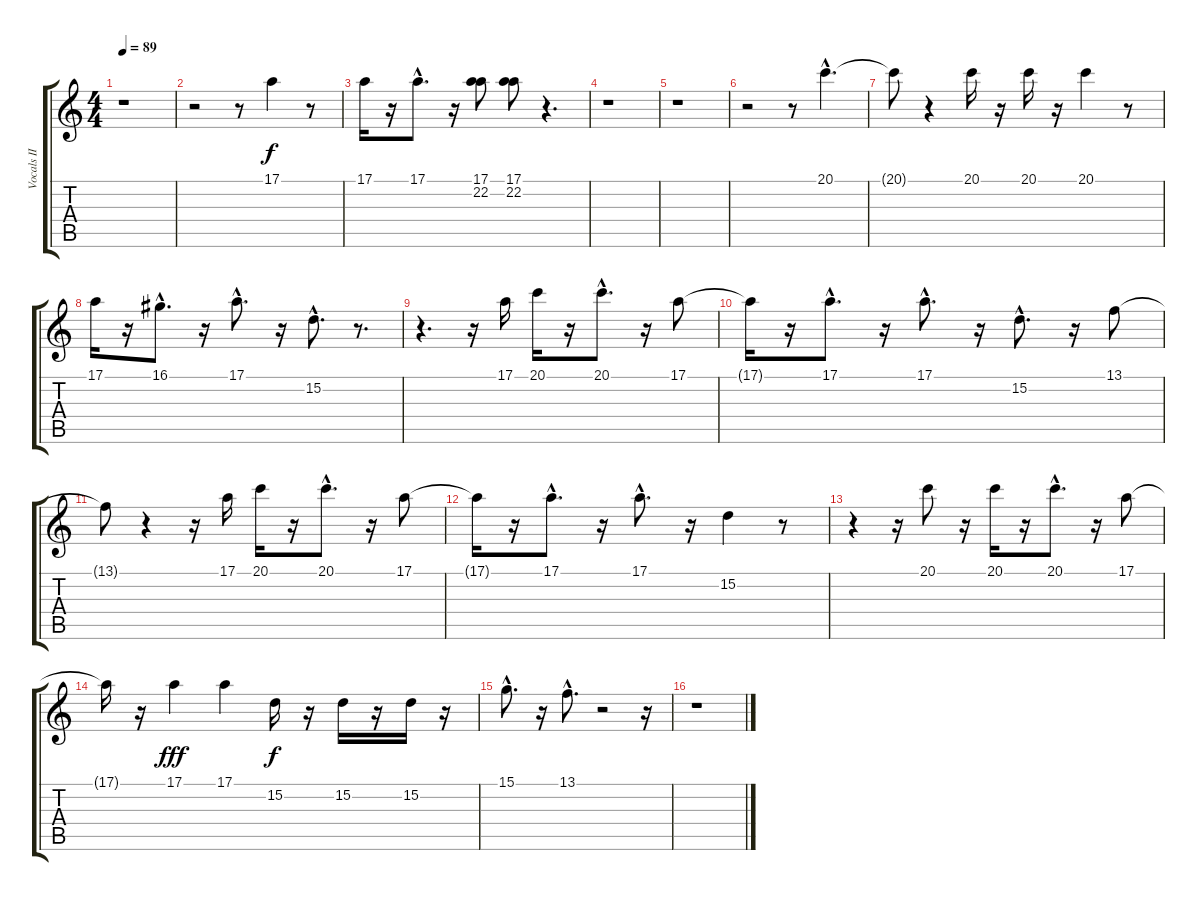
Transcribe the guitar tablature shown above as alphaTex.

\track ("Vocals II" "Vocals II") {instrument rockorgan}
\staff {score tabs}
\tuning (E4 B3 G3 D3 A2 E2) {hide}
\ts (4 4)
\tempo 89
\clef g2
\ks c
r.1{dy f} |
r.2 r.8 17.1.4 r.8 |
17.1.16 r.16 17.1{hac}.8{d} r.16 (17.1 22.2).8 (17.1 22.2).8 r.4{d} |
r.1 |
r.1 |
r.2 r.8 20.1{hac}.4{d} |
20.1{t}.8 r.4 20.1.16 r.16 20.1.16 r.16 20.1.4 r.8 |
17.1.16 r.16 16.1{hac}.8{d} r.16 17.1{hac}.8{d} r.16 15.2{hac}.8{d} r.8{d} |
r.4{d} r.16 17.1.16 20.1.16 r.16 20.1{hac}.8{d} r.16 17.1.8 |
17.1{t}.16 r.16 17.1{hac}.8{d} r.16 17.1{hac}.8{d} r.16 15.2{hac}.8{d} r.16 13.1.8 |
13.1{t}.8 r.4 r.16 17.1.16 20.1.16 r.16 20.1{hac}.8{d} r.16 17.1.8 |
17.1{t}.16 r.16 17.1{hac}.8{d} r.16 17.1{hac}.8{d} r.16 15.2.4 r.8 |
r.4 r.16 20.1.8 r.16 20.1.16 r.16 20.1{hac}.8{d} r.16 17.1.8 |
17.1{t}.16 r.16 17.1.4{dy fff} 17.1.4 15.2.16{dy f} r.16 15.2.16 r.16 15.2.16 r.16 |
15.1{hac}.8{d} r.16 13.1{hac}.8{d} r.2 r.16 |
r.1
